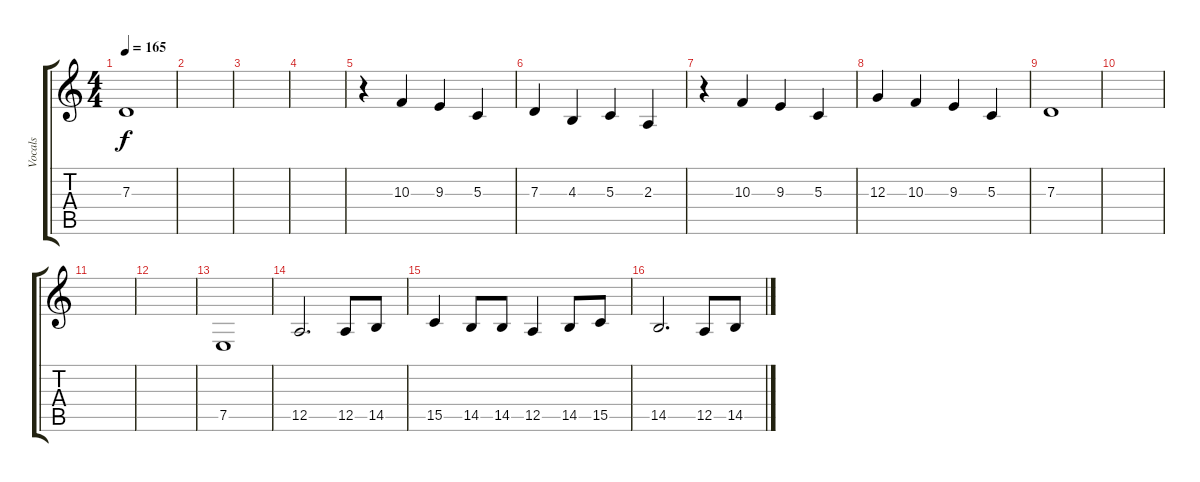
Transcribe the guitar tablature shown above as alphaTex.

\track ("Vocals" "Vocals") {instrument altosax}
\staff {score tabs}
\tuning (E4 B3 G3 D3 A2 E2) {hide}
\ts (4 4)
\tempo 165
\clef g2
\ks c
7.3.1{dy f} |
|
|
|
r.4 10.3.4 9.3.4 5.3.4 |
7.3.4 4.3.4 5.3.4 2.3.4 |
r.4 10.3.4 9.3.4 5.3.4 |
12.3.4 10.3.4 9.3.4 5.3.4 |
7.3.1 |
|
|
|
7.5.1 |
12.5.2{d} 12.5.8 14.5.8 |
15.5.4 14.5.8 14.5.8 12.5.4 14.5.8 15.5.8 |
14.5.2{d} 12.5.8 14.5.8
